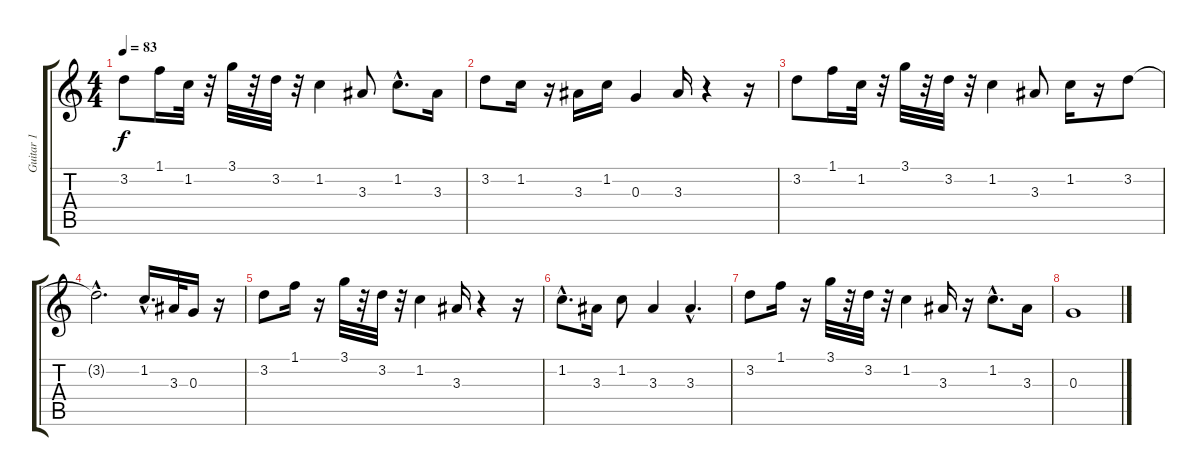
\track ("Guitar 1" "Guitar 1") {instrument distortionguitar}
\staff {score tabs}
\tuning (E4 B3 G3 D3 A2 E2) {hide}
\ts (4 4)
\tempo 83
\clef g2
\ks c
3.2.8{dy f instrument distortionguitar} 1.1.16 1.2.32 r.32 3.1.32 r.32 3.2.32 r.32 1.2.4 3.3.8 1.2{hac}.8{d} 3.3.16 |
3.2.8 1.2.16 r.16 3.3.16 1.2.16 0.3.4 3.3.16 r.4 r.16 |
3.2.8 1.1.16 1.2.32 r.32 3.1.32 r.32 3.2.32 r.32 1.2.4 3.3.8 1.2.16 r.16 3.2.8 |
3.2{hac t}.2{d} 1.2{hac}.16{d} 3.3.32 0.3.16 r.16 |
3.2.8 1.1.16 r.16 3.1.32 r.32 3.2.32 r.32 1.2.4 3.3.16 r.4 r.16 |
1.2{hac}.8{d} 3.3.16 1.2.8 3.3.4 3.3{hac}.4{d} |
3.2.8 1.1.16 r.16 3.1.32 r.32 3.2.32 r.32 1.2.4 3.3.16 r.16 1.2{hac}.8{d} 3.3.16 |
0.3.1
